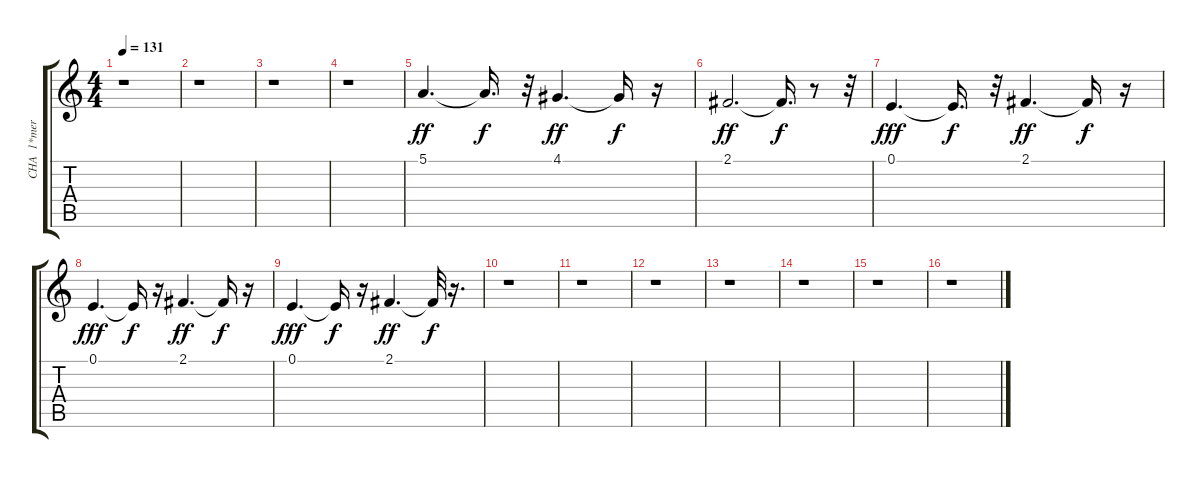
\track ("CHA  1*merged" "CHA  1*mer") {instrument choiraahs}
\staff {score tabs}
\tuning (E4 B3 G3 D3 A2 E2) {hide}
\ts (4 4)
\tempo 131
\clef g2
\ks c
r.1{dy f} |
r.1 |
r.1 |
r.1 |
5.1.4{d dy ff} 5.1{t}.16{d dy f} r.32 4.1.4{d dy ff} 4.1{t}.16{dy f} r.16 |
2.1.2{d dy ff} 2.1{t}.16{d dy f} r.8 r.32 |
0.1.4{d dy fff} 0.1{t}.16{d dy f} r.32 2.1.4{d dy ff} 2.1{t}.16{dy f} r.16 |
0.1.4{d dy fff} 0.1{t}.16{dy f} r.16 2.1.4{d dy ff} 2.1{t}.16{dy f} r.16 |
0.1.4{d dy fff} 0.1{t}.16{dy f} r.16 2.1.4{d dy ff} 2.1{t}.32{dy f} r.16{d} |
r.1 |
r.1 |
r.1 |
r.1 |
r.1 |
r.1 |
r.1
